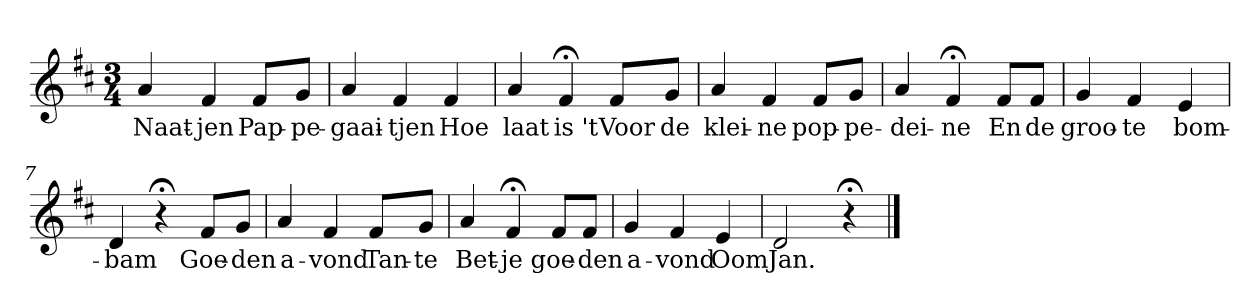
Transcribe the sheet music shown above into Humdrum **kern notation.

**kern	**text
*part1	*part1
*staff1	*staff1
*k[f#c#]	*
*D:	*
*M3/4	*
*MM120	*
=1	=1
4a	Naat-
4f#	-jen
8f#L	Pap-
8gJ	-pe-
=2	=2
4a	-gaai-
4f#	-tjen
4f#	Hoe
=3	=3
4a	laat
4f#;<	is 't
8f#L	Voor
8gJ	de
=4	=4
4a	klei-
4f#	-ne
8f#L	pop-
8gJ	-pe-
=5	=5
4a	-dei-
4f#;<	-ne
8f#L	En
8f#J	de
=6	=6
4g	groo-
4f#	-te
4e	bom-
=7	=7
4d	-bam
4r;<	.
8f#L	Goe-
8gJ	-den
=8	=8
4a	a-
4f#	-vond
8f#L	Tan-
8gJ	-te
=9	=9
4a	Bet-
4f#;<	-je
8f#L	goe-
8f#J	-den
=10	=10
4g	a-
4f#	-vond
4e	Oom
=11	=11
2d	Jan.
4r;<	.
==	==
*-	*-
